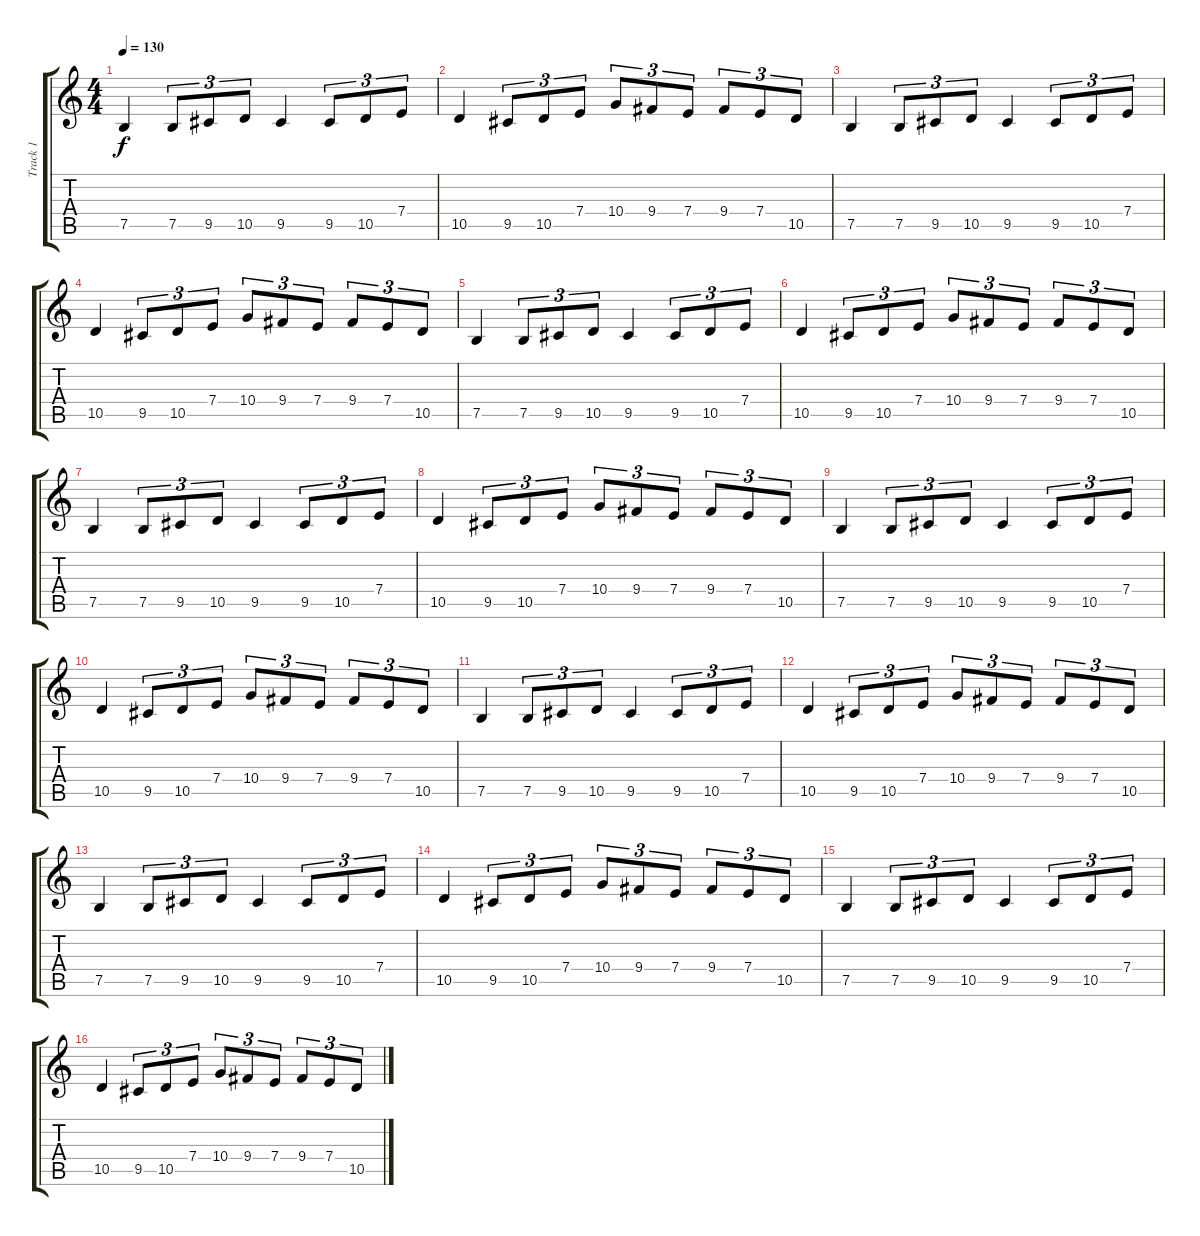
\track ("Track 1" "Track 1") {instrument distortionguitar}
\staff {score tabs}
\tuning (B3 Gb3 D3 A2 E2 B1) {hide}
\ts (4 4)
\tempo 130
\clef g2
\ks c
7.5.4{dy f} 7.5.8{tu (3 2)} 9.5.8{tu (3 2)} 10.5.8{tu (3 2)} 9.5.4 9.5.8{tu (3 2)} 10.5.8{tu (3 2)} 7.4.8{tu (3 2)} |
10.5.4 9.5.8{tu (3 2)} 10.5.8{tu (3 2)} 7.4.8{tu (3 2)} 10.4.8{tu (3 2)} 9.4.8{tu (3 2)} 7.4.8{tu (3 2)} 9.4.8{tu (3 2)} 7.4.8{tu (3 2)} 10.5.8{tu (3 2)} |
7.5.4 7.5.8{tu (3 2)} 9.5.8{tu (3 2)} 10.5.8{tu (3 2)} 9.5.4 9.5.8{tu (3 2)} 10.5.8{tu (3 2)} 7.4.8{tu (3 2)} |
10.5.4 9.5.8{tu (3 2)} 10.5.8{tu (3 2)} 7.4.8{tu (3 2)} 10.4.8{tu (3 2)} 9.4.8{tu (3 2)} 7.4.8{tu (3 2)} 9.4.8{tu (3 2)} 7.4.8{tu (3 2)} 10.5.8{tu (3 2)} |
7.5.4 7.5.8{tu (3 2)} 9.5.8{tu (3 2)} 10.5.8{tu (3 2)} 9.5.4 9.5.8{tu (3 2)} 10.5.8{tu (3 2)} 7.4.8{tu (3 2)} |
10.5.4 9.5.8{tu (3 2)} 10.5.8{tu (3 2)} 7.4.8{tu (3 2)} 10.4.8{tu (3 2)} 9.4.8{tu (3 2)} 7.4.8{tu (3 2)} 9.4.8{tu (3 2)} 7.4.8{tu (3 2)} 10.5.8{tu (3 2)} |
7.5.4 7.5.8{tu (3 2)} 9.5.8{tu (3 2)} 10.5.8{tu (3 2)} 9.5.4 9.5.8{tu (3 2)} 10.5.8{tu (3 2)} 7.4.8{tu (3 2)} |
10.5.4 9.5.8{tu (3 2)} 10.5.8{tu (3 2)} 7.4.8{tu (3 2)} 10.4.8{tu (3 2)} 9.4.8{tu (3 2)} 7.4.8{tu (3 2)} 9.4.8{tu (3 2)} 7.4.8{tu (3 2)} 10.5.8{tu (3 2)} |
7.5.4 7.5.8{tu (3 2)} 9.5.8{tu (3 2)} 10.5.8{tu (3 2)} 9.5.4 9.5.8{tu (3 2)} 10.5.8{tu (3 2)} 7.4.8{tu (3 2)} |
10.5.4 9.5.8{tu (3 2)} 10.5.8{tu (3 2)} 7.4.8{tu (3 2)} 10.4.8{tu (3 2)} 9.4.8{tu (3 2)} 7.4.8{tu (3 2)} 9.4.8{tu (3 2)} 7.4.8{tu (3 2)} 10.5.8{tu (3 2)} |
7.5.4 7.5.8{tu (3 2)} 9.5.8{tu (3 2)} 10.5.8{tu (3 2)} 9.5.4 9.5.8{tu (3 2)} 10.5.8{tu (3 2)} 7.4.8{tu (3 2)} |
10.5.4 9.5.8{tu (3 2)} 10.5.8{tu (3 2)} 7.4.8{tu (3 2)} 10.4.8{tu (3 2)} 9.4.8{tu (3 2)} 7.4.8{tu (3 2)} 9.4.8{tu (3 2)} 7.4.8{tu (3 2)} 10.5.8{tu (3 2)} |
7.5.4 7.5.8{tu (3 2)} 9.5.8{tu (3 2)} 10.5.8{tu (3 2)} 9.5.4 9.5.8{tu (3 2)} 10.5.8{tu (3 2)} 7.4.8{tu (3 2)} |
10.5.4 9.5.8{tu (3 2)} 10.5.8{tu (3 2)} 7.4.8{tu (3 2)} 10.4.8{tu (3 2)} 9.4.8{tu (3 2)} 7.4.8{tu (3 2)} 9.4.8{tu (3 2)} 7.4.8{tu (3 2)} 10.5.8{tu (3 2)} |
7.5.4 7.5.8{tu (3 2)} 9.5.8{tu (3 2)} 10.5.8{tu (3 2)} 9.5.4 9.5.8{tu (3 2)} 10.5.8{tu (3 2)} 7.4.8{tu (3 2)} |
10.5.4 9.5.8{tu (3 2)} 10.5.8{tu (3 2)} 7.4.8{tu (3 2)} 10.4.8{tu (3 2)} 9.4.8{tu (3 2)} 7.4.8{tu (3 2)} 9.4.8{tu (3 2)} 7.4.8{tu (3 2)} 10.5.8{tu (3 2)}
